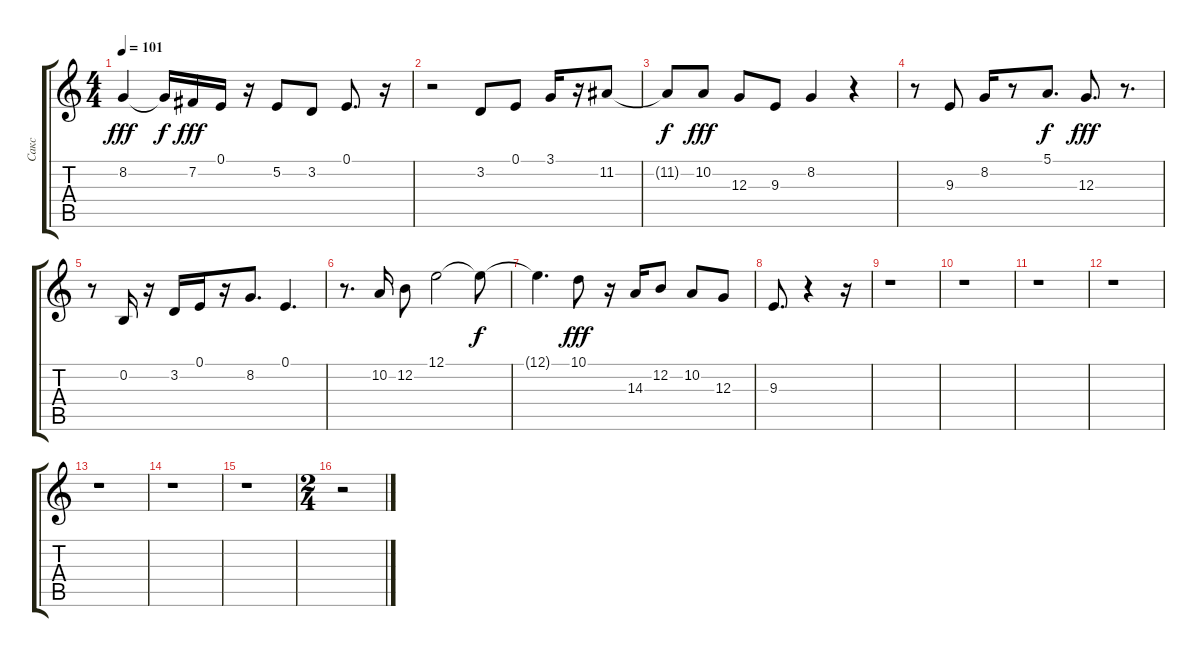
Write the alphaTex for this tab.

\track ("Сакс" "Сакс") {instrument altosax}
\staff {score tabs}
\tuning (E4 B3 G3 D3 A2 E2) {hide}
\ts (4 4)
\tempo 101
\clef g2
\ks c
8.2.4{dy fff} 8.2{t}.16{dy f} 7.2.16{dy fff} 0.1.16 r.16 5.2.8 3.2.8 0.1.8{d} r.16 |
r.2 3.2.8 0.1.8 3.1.16 r.16 11.2.8 |
11.2{t}.8{dy f} 10.2.8{dy fff} 12.3.8 9.3.8 8.2.4 r.4 |
r.8 9.3.8 8.2.16 r.8 5.1.8{d dy f} 12.3.8{d dy fff} r.8{d} |
r.8 0.2.16 r.16 3.2.16 0.1.16 r.16 8.2.8{d} 0.1.4{d} |
r.8{d} 10.2.16 12.2.8 12.1.2 12.1{t}.8{dy f} |
12.1{t}.4{d} 10.1.8{dy fff} r.16 14.3.16 12.2.8 10.2.8 12.3.8 |
9.3.8{d} r.4 r.16 |
r.1 |
r.1 |
r.1 |
r.1 |
r.1 |
r.1 |
r.1 |
\ts (2 4)
r.2
